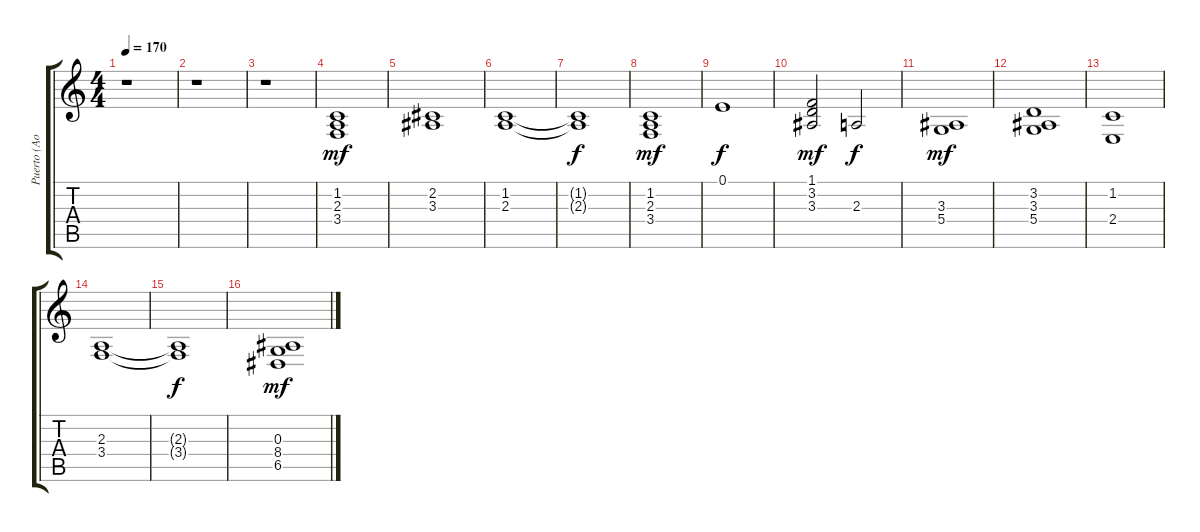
\track ("Puerto (Aoshi)RH" "Puerto (Ao") {instrument stringensemble1}
\staff {score tabs}
\tuning (E4 B3 G3 D3 A2 E2) {hide}
\ts (4 4)
\tempo 170
\clef g2
\ks c
r.1{dy f} |
r.1 |
r.1 |
(1.2 2.3 3.4).1{dy mf} |
(2.2 3.3).1 |
(1.2 2.3).1 |
(1.2{t} 2.3{t}).1{dy f} |
(1.2 2.3 3.4).1{dy mf} |
0.1.1{dy f} |
(1.1 3.2 3.3).2{dy mf} 2.3.2{dy f} |
(3.3 5.4).1{dy mf} |
(3.2 3.3 5.4).1 |
(1.2 2.4).1 |
(2.3 3.4).1 |
(2.3{t} 3.4{t}).1{dy f} |
(0.3 8.4 6.5).1{dy mf}
